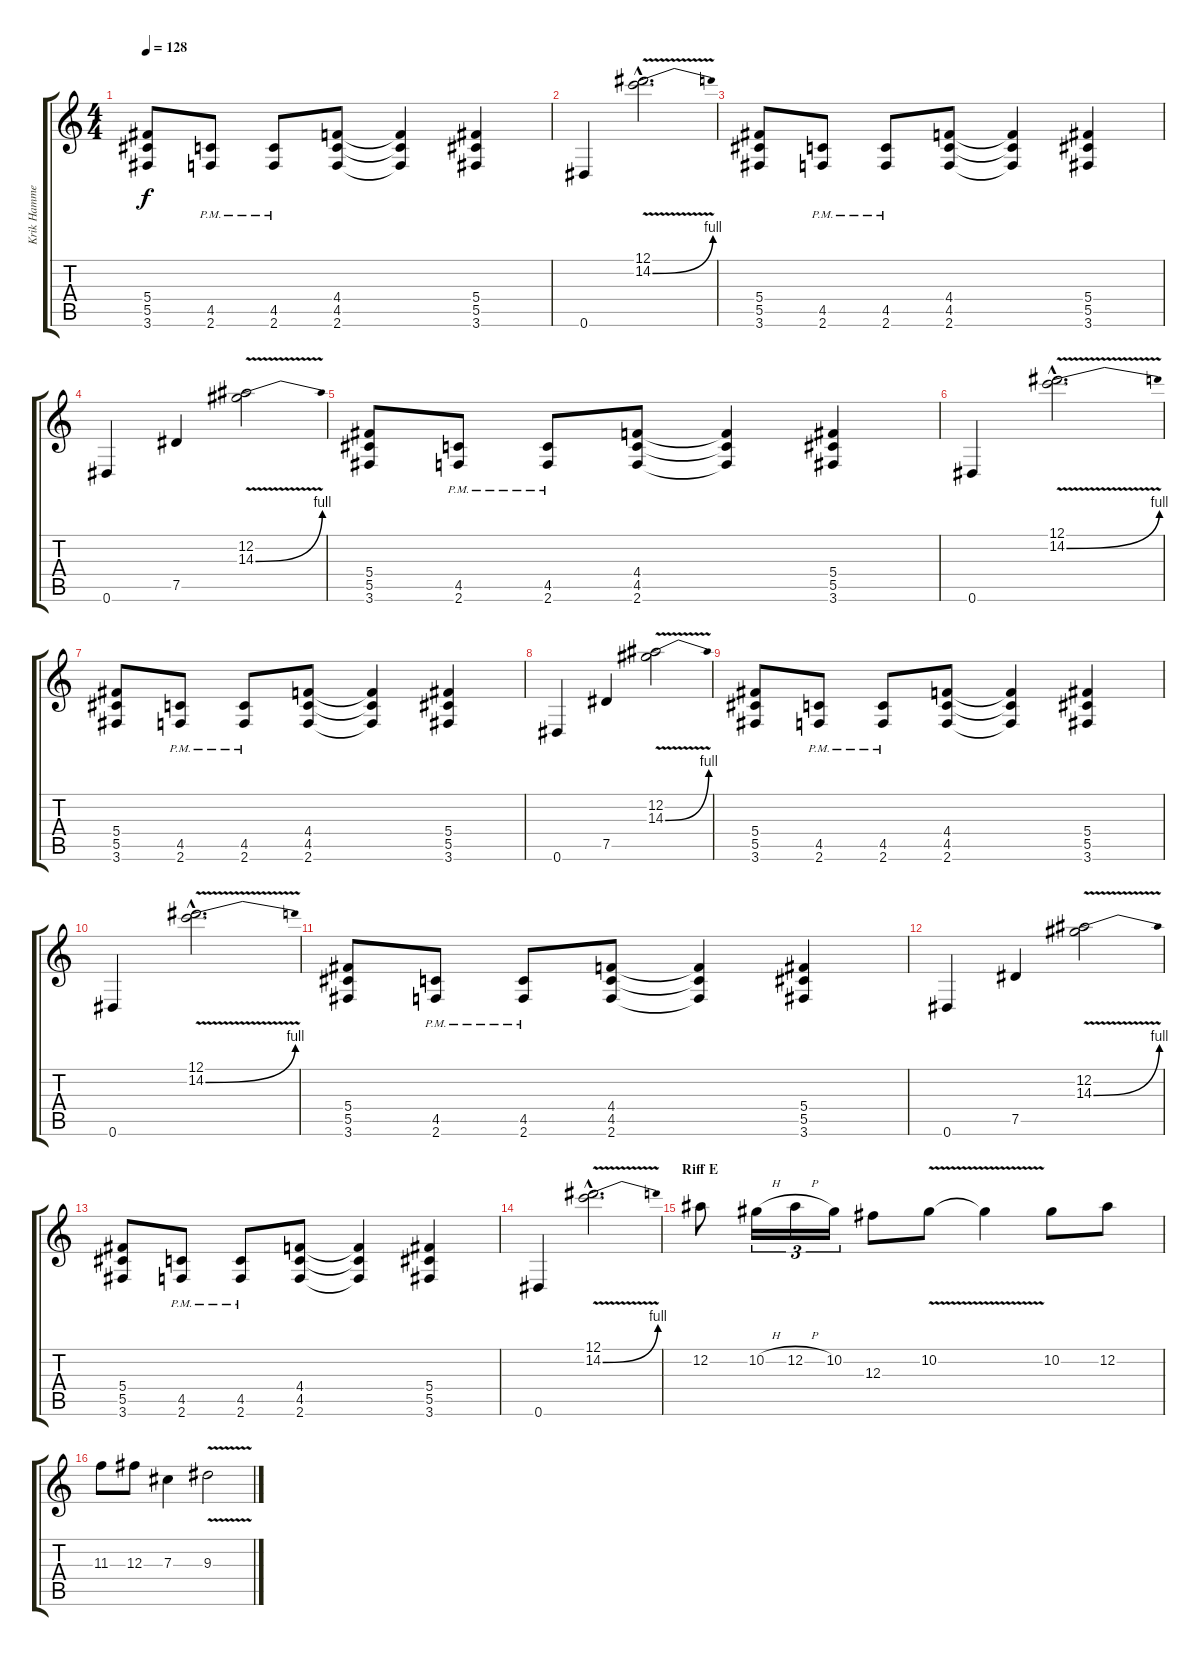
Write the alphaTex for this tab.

\track ("Krik Hammett (Guitar)" "Krik Hamme") {instrument electricguitarclean}
\staff {score tabs}
\tuning (Eb4 Bb3 Gb3 Db3 Ab2 Eb2) {hide}
\ts (4 4)
\tempo 128
\clef g2
\ks c
(5.4 5.5 3.6).8{dy f} (4.5{pm} 2.6{pm}).8 (4.5{pm} 2.6{pm}).8 (4.4 4.5 2.6).8 (4.4{t} 4.5{t} 2.6{t}).4 (5.4 5.5 3.6).4 |
0.6.4 (12.1{v hac} 14.2{be (bend 0 0 60 4) v hac}).2{d} |
(5.4 5.5 3.6).8 (4.5{pm} 2.6{pm}).8 (4.5{pm} 2.6{pm}).8 (4.4 4.5 2.6).8 (4.4{t} 4.5{t} 2.6{t}).4 (5.4 5.5 3.6).4 |
0.6.4 7.5.4 (12.2{v} 14.3{be (bend 0 0 60 4) v}).2 |
(5.4 5.5 3.6).8 (4.5{pm} 2.6{pm}).8 (4.5{pm} 2.6{pm}).8 (4.4 4.5 2.6).8 (4.4{t} 4.5{t} 2.6{t}).4 (5.4 5.5 3.6).4 |
0.6.4 (12.1{v hac} 14.2{be (bend 0 0 60 4) v hac}).2{d} |
(5.4 5.5 3.6).8 (4.5{pm} 2.6{pm}).8 (4.5{pm} 2.6{pm}).8 (4.4 4.5 2.6).8 (4.4{t} 4.5{t} 2.6{t}).4 (5.4 5.5 3.6).4 |
0.6.4 7.5.4 (12.2{v} 14.3{be (bend 0 0 60 4) v}).2 |
(5.4 5.5 3.6).8 (4.5{pm} 2.6{pm}).8 (4.5{pm} 2.6{pm}).8 (4.4 4.5 2.6).8 (4.4{t} 4.5{t} 2.6{t}).4 (5.4 5.5 3.6).4 |
0.6.4 (12.1{v hac} 14.2{be (bend 0 0 60 4) v hac}).2{d} |
(5.4 5.5 3.6).8 (4.5{pm} 2.6{pm}).8 (4.5{pm} 2.6{pm}).8 (4.4 4.5 2.6).8 (4.4{t} 4.5{t} 2.6{t}).4 (5.4 5.5 3.6).4 |
0.6.4 7.5.4 (12.2{v} 14.3{be (bend 0 0 60 4) v}).2 |
(5.4 5.5 3.6).8 (4.5{pm} 2.6{pm}).8 (4.5{pm} 2.6{pm}).8 (4.4 4.5 2.6).8 (4.4{t} 4.5{t} 2.6{t}).4 (5.4 5.5 3.6).4 |
0.6.4 (12.1{v hac} 14.2{be (bend 0 0 60 4) v hac}).2{d} |
\section ("" "Riff E")
12.2.8 10.2{h}.16{tu (3 2)} 12.2{h}.16{tu (3 2)} 10.2.16{tu (3 2)} 12.3.8 10.2{v}.8 10.2{t}.4 10.2.8 12.2.8 |
11.3.8 12.3.8 7.3.4 9.3{v}.2
